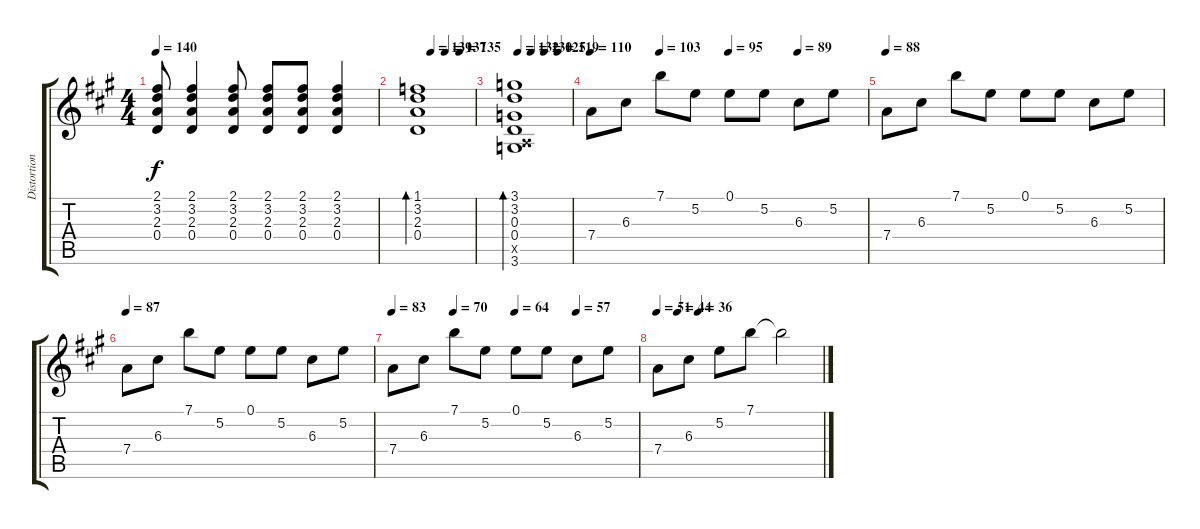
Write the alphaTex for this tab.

\track ("Distortion Guitar 2" "Distortion") {instrument distortionguitar}
\staff {score tabs}
\tuning (E4 B3 G3 D3 A2 E2) {hide}
\ts (4 4)
\tempo 140
\clef g2
\ks a
(2.1{t} 3.2{t} 2.3{t} 0.4{t}).8{dy f} (2.1 3.2 2.3 0.4).4 (2.1 3.2 2.3 0.4).8 (2.1 3.2 2.3 0.4).8 (2.1 3.2 2.3 0.4).8 (2.1 3.2 2.3 0.4).4 |
\tempo (139 0.25)
\tempo (137 0.5)
\tempo (135 0.75)
(1.1 3.2 2.3 0.4).1{bd 60} |
\tempo 132
\tempo (130 0.25)
\tempo (125 0.5)
\tempo (119 0.75)
(3.1 3.2 0.3 0.4 0.5{x} 3.6).1{bd 60} |
\tempo 110
\tempo (103 0.25)
\tempo (95 0.5)
\tempo (89 0.75)
7.4.8 6.3.8 7.1.8 5.2.8 0.1.8 5.2.8 6.3.8 5.2.8 |
\tempo 88
7.4.8 6.3.8 7.1.8 5.2.8 0.1.8 5.2.8 6.3.8 5.2.8 |
\tempo 87
7.4.8 6.3.8 7.1.8 5.2.8 0.1.8 5.2.8 6.3.8 5.2.8 |
\tempo 83
\tempo (70 0.25)
\tempo (64 0.5)
\tempo (57 0.75)
7.4.8 6.3.8 7.1.8 5.2.8 0.1.8 5.2.8 6.3.8 5.2.8 |
\tempo 51
\tempo (44 0.125)
\tempo (36 0.25)
7.4.8 6.3.8 5.2.8 7.1.8 7.1{t}.2
